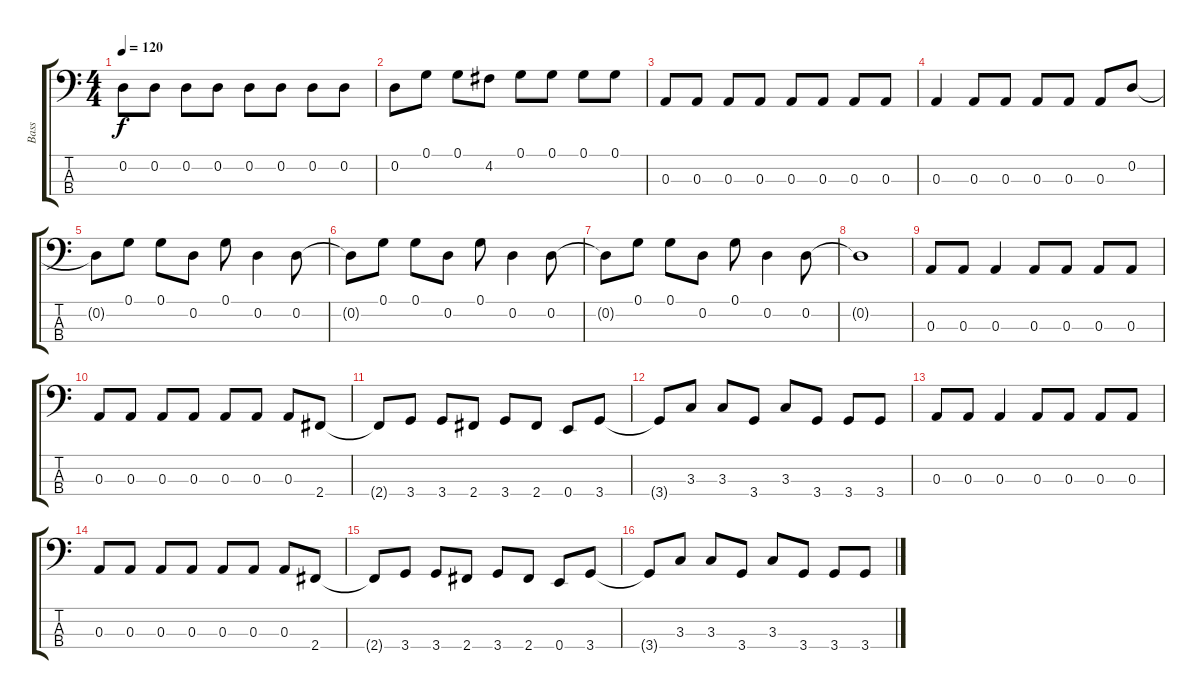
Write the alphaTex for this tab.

\track ("Bass" "Bass") {instrument electricbassfinger}
\staff {score tabs}
\tuning (G2 D2 A1 E1) {hide}
\ts (4 4)
\tempo 120
\clef f4
\ks c
0.2{t}.8{dy f} 0.2.8 0.2.8 0.2.8 0.2.8 0.2.8 0.2.8 0.2.8 |
0.2.8 0.1.8 0.1.8 4.2.8 0.1.8 0.1.8 0.1.8 0.1.8 |
0.3.8 0.3.8 0.3.8 0.3.8 0.3.8 0.3.8 0.3.8 0.3.8 |
0.3.4 0.3.8 0.3.8 0.3.8 0.3.8 0.3.8 0.2.8 |
0.2{t}.8 0.1.8 0.1.8 0.2.8 0.1.8 0.2.4 0.2.8 |
0.2{t}.8 0.1.8 0.1.8 0.2.8 0.1.8 0.2.4 0.2.8 |
0.2{t}.8 0.1.8 0.1.8 0.2.8 0.1.8 0.2.4 0.2.8 |
0.2{t}.1 |
0.3.8 0.3.8 0.3.4 0.3.8 0.3.8 0.3.8 0.3.8 |
0.3.8 0.3.8 0.3.8 0.3.8 0.3.8 0.3.8 0.3.8 2.4.8 |
2.4{t}.8 3.4.8 3.4.8 2.4.8 3.4.8 2.4.8 0.4.8 3.4.8 |
3.4{t}.8 3.3.8 3.3.8 3.4.8 3.3.8 3.4.8 3.4.8 3.4.8 |
0.3.8 0.3.8 0.3.4 0.3.8 0.3.8 0.3.8 0.3.8 |
0.3.8 0.3.8 0.3.8 0.3.8 0.3.8 0.3.8 0.3.8 2.4.8 |
2.4{t}.8 3.4.8 3.4.8 2.4.8 3.4.8 2.4.8 0.4.8 3.4.8 |
3.4{t}.8 3.3.8 3.3.8 3.4.8 3.3.8 3.4.8 3.4.8 3.4.8
